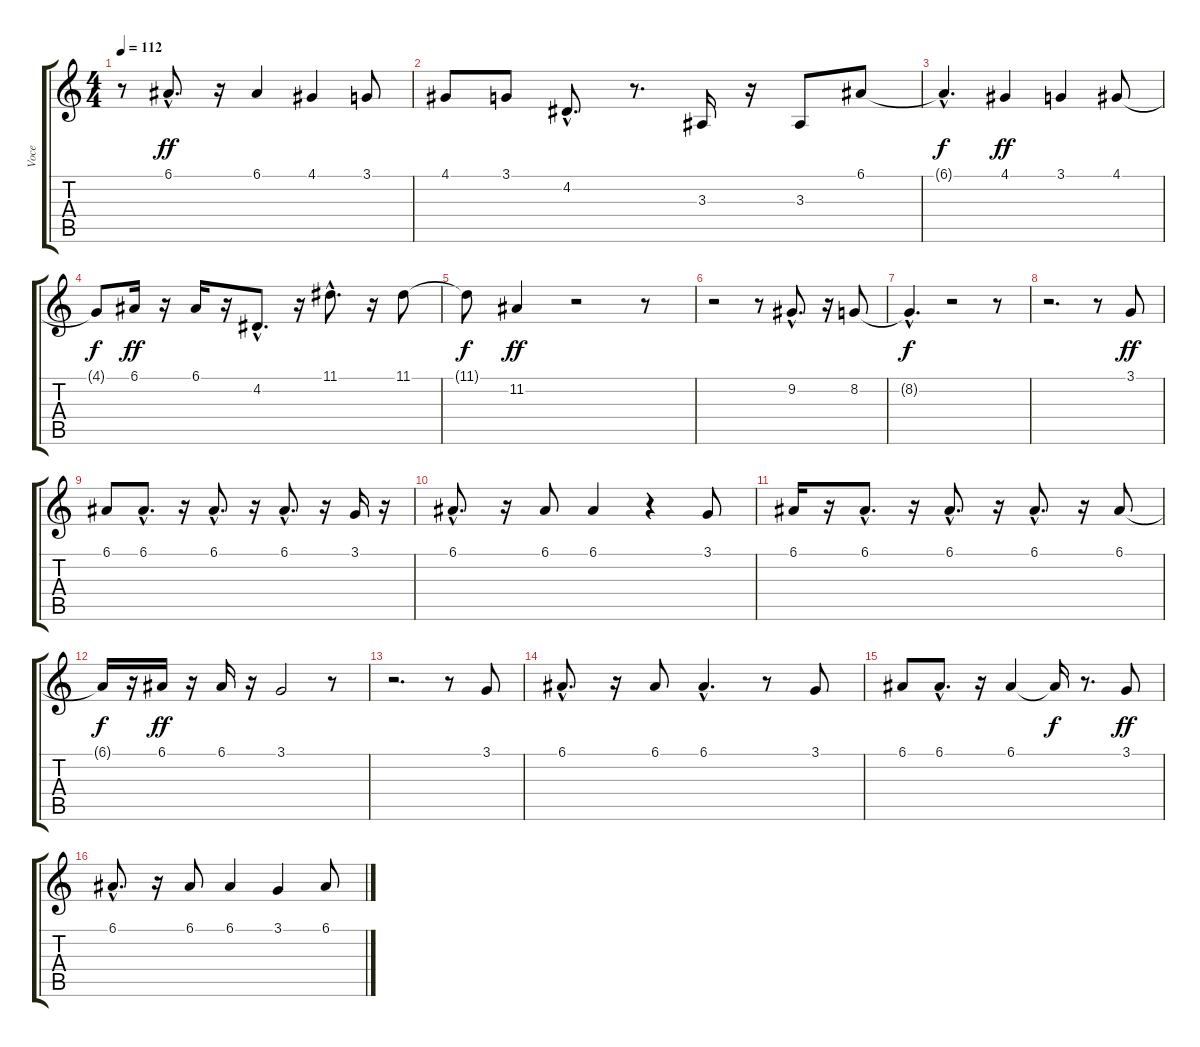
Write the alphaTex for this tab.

\track ("Voce" "Voce") {instrument panflute}
\staff {score tabs}
\tuning (E4 B3 G3 D3 A2 E2) {hide}
\ts (4 4)
\tempo 112
\clef g2
\ks c
r.8{dy f} 6.1{hac}.8{d dy ff} r.16 6.1.4 4.1.4 3.1.8 |
4.1.8 3.1.8 4.2{hac}.8{d} r.8{d} 3.3.16 r.16 3.3.8 6.1.8 |
6.1{hac t}.4{d dy f} 4.1.4{dy ff} 3.1.4 4.1.8 |
4.1{t}.8{dy f} 6.1.16{dy ff} r.16 6.1.16 r.16 4.2{hac}.8{d} r.16 11.1{hac}.8{d} r.16 11.1.8 |
11.1{t}.8{dy f} 11.2.4{dy ff} r.2 r.8 |
r.2 r.8 9.2{hac}.8{d} r.16 8.2.8 |
8.2{hac t}.4{d dy f} r.2 r.8 |
r.2{d} r.8 3.1.8{dy ff} |
6.1.8 6.1{hac}.8{d} r.16 6.1{hac}.8{d} r.16 6.1{hac}.8{d} r.16 3.1.16 r.16 |
6.1{hac}.8{d} r.16 6.1.8 6.1.4 r.4 3.1.8 |
6.1.16 r.16 6.1{hac}.8{d} r.16 6.1{hac}.8{d} r.16 6.1{hac}.8{d} r.16 6.1.8 |
6.1{t}.16{dy f} r.16 6.1.16{dy ff} r.16 6.1.16 r.16 3.1.2 r.8 |
r.2{d} r.8 3.1.8 |
6.1{hac}.8{d} r.16 6.1.8 6.1{hac}.4{d} r.8 3.1.8 |
6.1.8 6.1{hac}.8{d} r.16 6.1.4 6.1{t}.16{dy f} r.8{d} 3.1.8{dy ff} |
6.1{hac}.8{d} r.16 6.1.8 6.1.4 3.1.4 6.1.8
